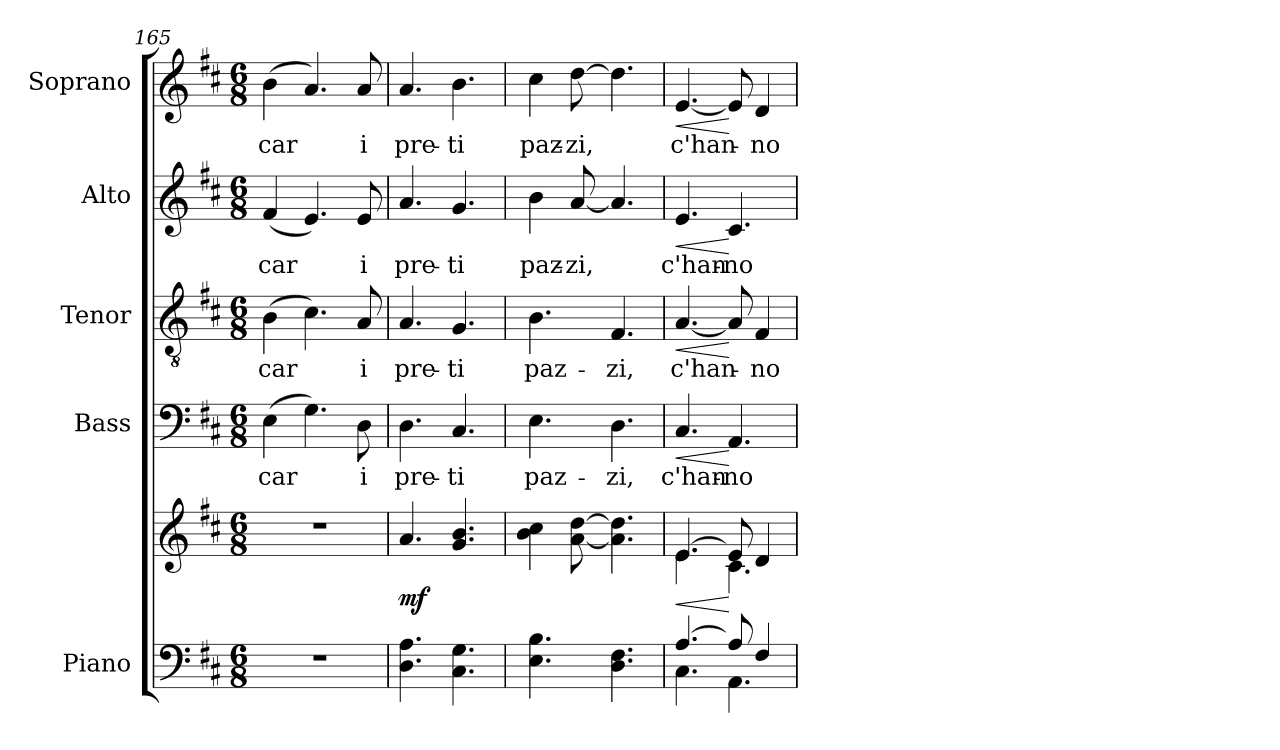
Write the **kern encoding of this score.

**kern	**kern	**dynam	**kern	**text	**dynam	**kern	**text	**dynam	**kern	**text	**dynam	**kern	**text	**dynam
*part5	*part5	*part5	*part4	*part4	*part4	*part3	*part3	*part3	*part2	*part2	*part2	*part1	*part1	*part1
*staff6	*staff5	*staff5/6	*staff4	*staff4	*staff4	*staff3	*staff3	*staff3	*staff2	*staff2	*staff2	*staff1	*staff1	*staff1
*I"Piano	*	*	*I"Bass	*	*	*I"Tenor	*	*	*I"Alto	*	*	*I"Soprano	*	*
*I'Pno.	*	*	*I'B.	*	*	*I'T.	*	*	*I'A.	*	*	*I'S.	*	*
*clefF4	*clefG2	*	*clefF4	*	*	*clefGv2	*	*	*clefG2	*	*	*clefG2	*	*
*	*	*	*	*	*	*ITrd7c12	*	*	*	*	*	*	*	*
*k[f#c#]	*k[f#c#]	*	*k[f#c#]	*	*	*k[f#c#]	*	*	*k[f#c#]	*	*	*k[f#c#]	*	*
*D:	*D:	*	*D:	*	*	*D:	*	*	*D:	*	*	*D:	*	*
*M6/8	*M6/8	*	*M6/8	*	*	*M6/8	*	*	*M6/8	*	*	*M6/8	*	*
=165	=165	=165	=165	=165	=165	=165	=165	=165	=165	=165	=165	=165	=165	=165
!LO:N:vis=1	!LO:N:vis=1	!	!	!	!	!	!	!	!	!	!	!	!	!
!	!	!	!	!LO:LY:b:color=#000000	!	!	!	!	!	!	!	!	!	!
!	!	!	!	!	!	!	!LO:LY:b:color=#000000	!	!	!	!	!	!	!
!	!	!	!	!	!	!	!	!	!	!LO:LY:b:color=#000000	!	!	!	!
!	!	!	!	!	!	!	!	!	!	!	!	!	!LO:LY:b:color=#000000	!
2.r	2.r	.	(4Ei\	-car	.	(4BBi\	-car	.	(4f#i/	-car	.	(4bi\	-car	.
.	.	.	4.Gi\)	.	.	4.C#i\)	.	.	4.ei/)	.	.	4.ai/)	.	.
!	!	!	!	!LO:LY:b:color=#000000	!	!	!	!	!	!	!	!	!	!
!	!	!	!	!	!	!	!LO:LY:b:color=#000000	!	!	!	!	!	!	!
!	!	!	!	!	!	!	!	!	!	!LO:LY:b:color=#000000	!	!	!	!
!	!	!	!	!	!	!	!	!	!	!	!	!	!LO:LY:b:color=#000000	!
.	.	.	8Di\	i	.	8AAi/	i	.	8ei/	i	.	8ai/	i	.
=166	=166	=166	=166	=166	=166	=166	=166	=166	=166	=166	=166	=166	=166	=166
!	!	!	!	!LO:LY:b:color=#000000	!	!	!	!	!	!	!	!	!	!
!	!	!	!	!	!	!	!LO:LY:b:color=#000000	!	!	!	!	!	!	!
!	!	!	!	!	!	!	!	!	!	!LO:LY:b:color=#000000	!	!	!	!
!	!	!	!	!	!	!	!	!	!	!	!	!	!LO:LY:b:color=#000000	!
4.Di\ 4.Ai	4.ai/	mf	4.Di\	pre-	.	4.AAi/	pre-	.	4.ai/	pre-	.	4.ai/	pre-	.
!	!	!	!	!LO:LY:b:color=#000000	!	!	!	!	!	!	!	!	!	!
!	!	!	!	!	!	!	!LO:LY:b:color=#000000	!	!	!	!	!	!	!
!	!	!	!	!	!	!	!	!	!	!LO:LY:b:color=#000000	!	!	!	!
!	!	!	!	!	!	!	!	!	!	!	!	!	!LO:LY:b:color=#000000	!
4.C#i\ 4.Gi	4.gi/ 4.bi	.	4.C#i/	-ti	.	4.GGi/	-ti	.	4.gi/	-ti	.	4.bi\	-ti	.
=167	=167	=167	=167	=167	=167	=167	=167	=167	=167	=167	=167	=167	=167	=167
!	!	!	!	!LO:LY:b:color=#000000	!	!	!	!	!	!	!	!	!	!
!	!	!	!	!	!	!	!LO:LY:b:color=#000000	!	!	!	!	!	!	!
!	!	!	!	!	!	!	!	!	!	!LO:LY:b:color=#000000	!	!	!	!
!	!	!	!	!	!	!	!	!	!	!	!	!	!LO:LY:b:color=#000000	!
4.Ei\ 4.Bi	4bi\ 4cc#i	.	4.Ei\	paz-	.	4.BBi\	paz-	.	4bi\	paz-	.	4cc#i\	paz-	.
!	!	!	!	!	!	!	!	!	!	!LO:LY:b:color=#000000	!	!	!	!
!	!	!	!	!	!	!	!	!	!	!	!	!	!LO:LY:b:color=#000000	!
.	[<8ai\ [>8ddi	.	.	.	.	.	.	.	[<8ai/	-zi,	.	[>8ddi\	-zi,	.
!	!	!	!	!LO:LY:b:color=#000000	!	!	!	!	!	!	!	!	!	!
!	!	!	!	!	!	!	!LO:LY:b:color=#000000	!	!	!	!	!	!	!
4.Di\ 4.F#i	4.ai\] 4.ddi]	.	4.Di\	-zi,	.	4.FF#i/	-zi,	.	4.ai/]	.	.	4.ddi\]	.	.
=168	=168	=168	=168	=168	=168	=168	=168	=168	=168	=168	=168	=168	=168	=168
*^	*	*	*	*	*	*	*	*	*	*	*	*	*	*
!	!	!	!LO:HP:b	!	!	!	!	!	!	!	!	!	!	!	!
*	*	*^	*	*	*	*	*	*	*	*	*	*	*	*	*
!	!	!	!	!	!	!LO:LY:b:color=#000000	!LO:HP:b	!	!	!	!	!	!	!	!	!
!	!	!	!	!	!	!	!	!	!LO:LY:b:color=#000000	!LO:HP:b	!	!	!	!	!	!
!	!	!	!	!	!	!	!	!	!	!	!	!LO:LY:b:color=#000000	!LO:HP:b	!	!	!
!	!	!	!	!	!	!	!	!	!	!	!	!	!	!	!LO:LY:b:color=#000000	!LO:HP:b
[>4.Ai/	4.C#i\	[>4.ei/	4.ei\	<	4.C#i/	c'han-	<	[<4.AAi/	c'han-	<	4.ei/	c'han-	<	[<4.ei/	c'han-	<
!	!	!	!	!	!	!LO:LY:b:color=#000000	!	!	!	!	!	!	!	!	!	!
!	!	!	!	!	!	!	!	!	!	!	!	!LO:LY:b:color=#000000	!	!	!	!
8Ai/]	4.AAi\	8ei/]	4.c#i\	[	4.AAi/	-no	[	8AAi/]	.	[	4.c#i/	-no	[	8ei/]	.	[
!	!	!	!	!	!	!	!	!	!LO:LY:b:color=#000000	!	!	!	!	!	!	!
!	!	!	!	!	!	!	!	!	!	!	!	!	!	!	!LO:LY:b:color=#000000	!
4F#i/	.	4di/	.	.	.	.	.	4FF#i/	-no	.	.	.	.	4di/	-no	.
*v	*v	*	*	*	*	*	*	*	*	*	*	*	*	*	*	*
*	*v	*v	*	*	*	*	*	*	*	*	*	*	*	*	*
=	=	=	=	=	=	=	=	=	=	=	=	=	=	=
*-	*-	*-	*-	*-	*-	*-	*-	*-	*-	*-	*-	*-	*-	*-
